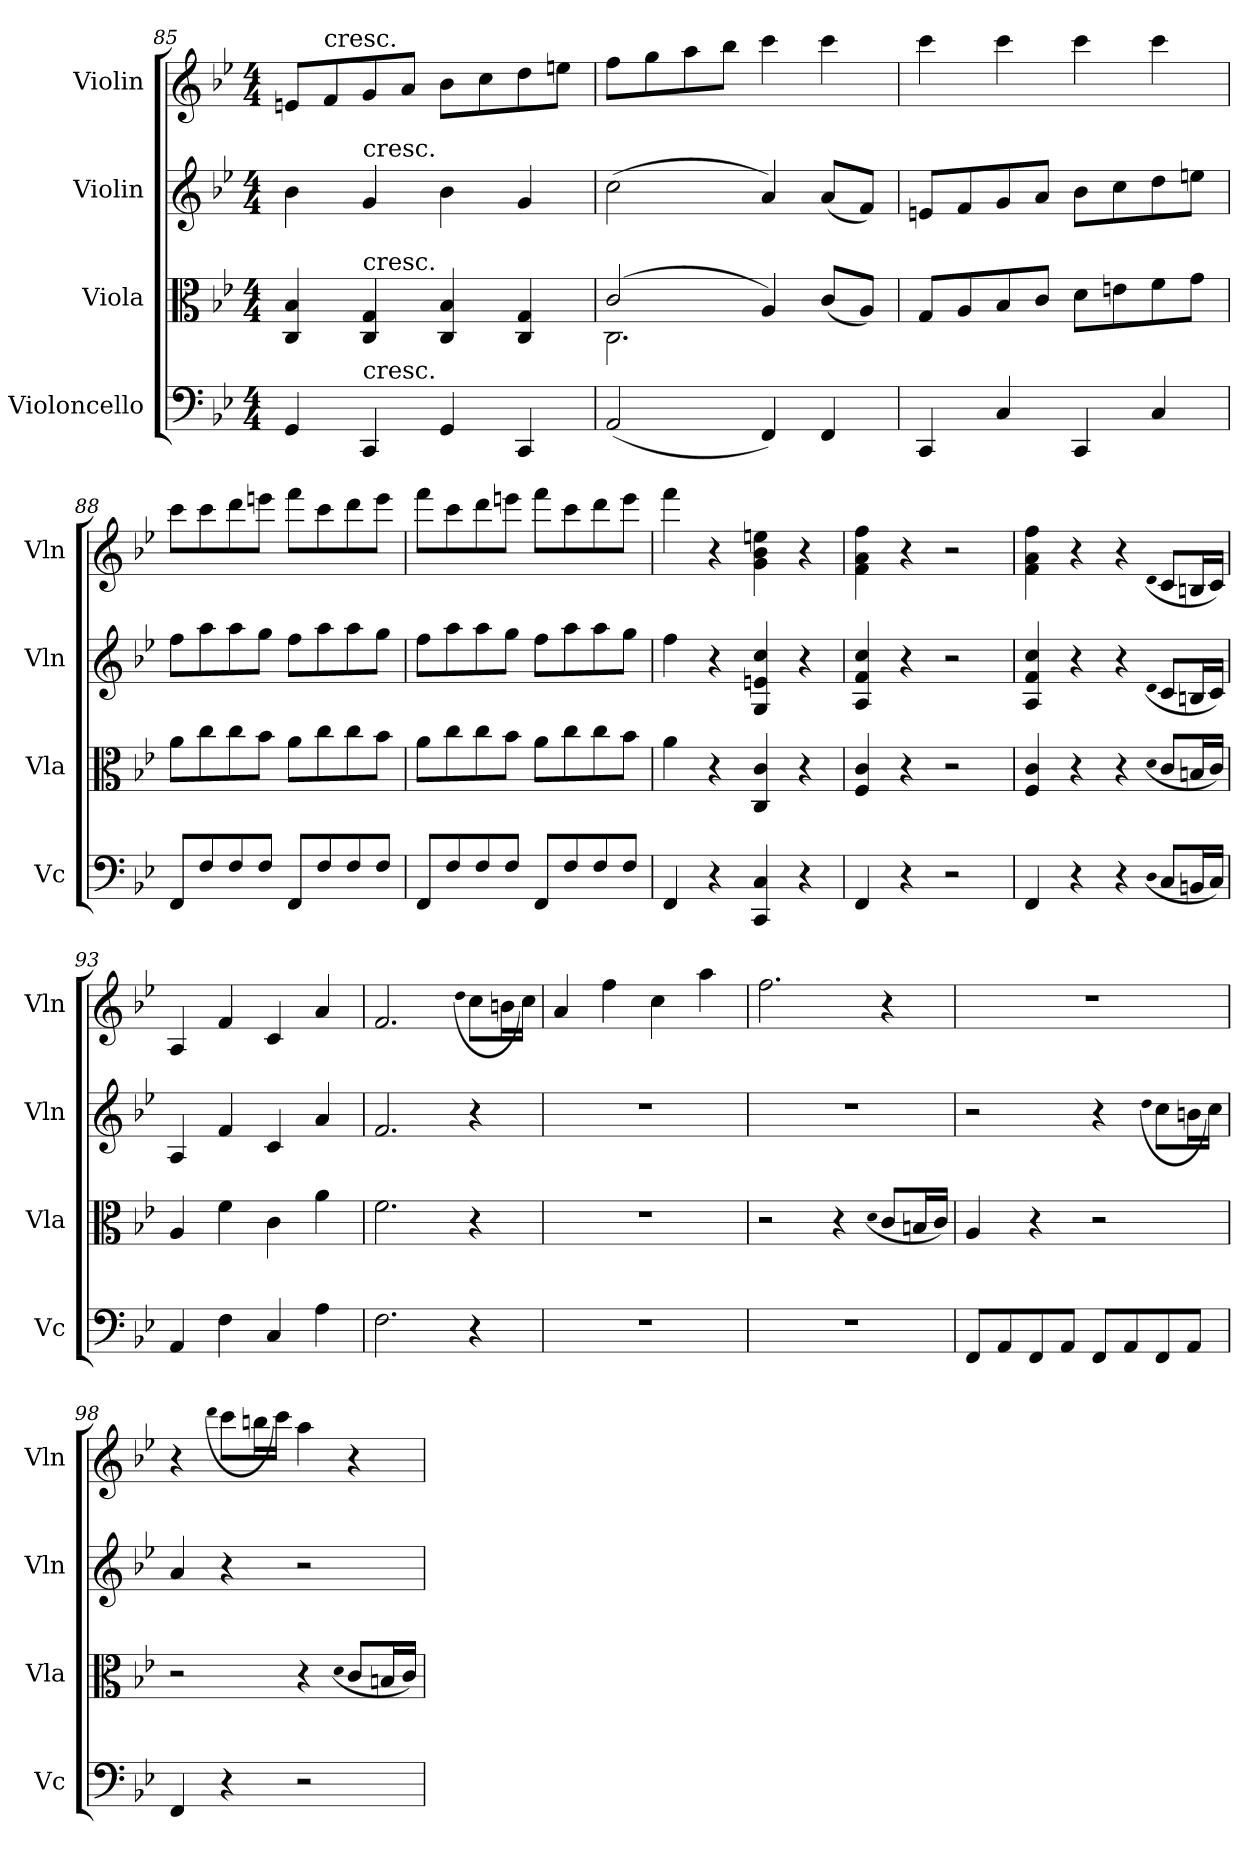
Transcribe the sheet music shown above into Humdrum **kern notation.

**kern	**kern	**kern	**kern
*part4	*part3	*part2	*part1
*staff4	*staff3	*staff2	*staff1
*I"Violoncello	*I"Viola	*I"Violin	*I"Violin
*I'Vc	*I'Vla	*I'Vln	*I'Vln
*clefF4	*clefC3	*clefG2	*clefG2
*k[b-e-]	*k[b-e-]	*k[b-e-]	*k[b-e-]
*M4/4	*M4/4	*M4/4	*M4/4
=85	=85	=85	=85
4GG/	4C/ 4B-/	4b-\	8en/L
!	!	!	!LO:TX:t=cresc.
.	.	.	8f/
!	!	!LO:TX:t=cresc.	!
!	!LO:TX:t=cresc.	!	!
!LO:TX:t=cresc.	!	!	!
4CC/	4C/ 4G/	4g/	8g/
.	.	.	8a/J
4GG/	4C/ 4B-/	4b-\	8b-\L
.	.	.	8cc\
4CC/	4C/ 4G/	4g/	8dd\
.	.	.	8een\J
=86	=86	=86	=86
*	*^	*	*
(2AA/	(2c/	2.C\	(2cc\	8ff\L
.	.	.	.	8gg\
.	.	.	.	8aa\
.	.	.	.	8bb-\J
4FF/)	4A/)	.	4a/)	4ccc\
4FF/	(8c/L	4ryy	(8a/L	4ccc\
.	8A/J)	.	8f/J)	.
*	*v	*v	*	*
=87	=87	=87	=87
4CC/	8G/L	8en/L	4ccc\
.	8A/	8f/	.
4C/	8B-/	8g/	4ccc\
.	8c/J	8a/J	.
4CC/	8d\L	8b-\L	4ccc\
.	8en\	8cc\	.
4C/	8f\	8dd\	4ccc\
.	8g\J	8een\J	.
=88	=88	=88	=88
8FF/L	8a\L	8ff\L	8ccc\L
8F/	8cc\	8aa\	8ccc\
8F/	8cc\	8aa\	8ddd\
8F/J	8b-\J	8gg\J	8eeen\J
8FF/L	8a\L	8ff\L	8fff\L
8F/	8cc\	8aa\	8ccc\
8F/	8cc\	8aa\	8ddd\
8F/J	8b-\J	8gg\J	8eee\J
=89	=89	=89	=89
8FF/L	8a\L	8ff\L	8fff\L
8F/	8cc\	8aa\	8ccc\
8F/	8cc\	8aa\	8ddd\
8F/J	8b-\J	8gg\J	8eeen\J
8FF/L	8a\L	8ff\L	8fff\L
8F/	8cc\	8aa\	8ccc\
8F/	8cc\	8aa\	8ddd\
8F/J	8b-\J	8gg\J	8eee\J
=90	=90	=90	=90
4FF/	4a\	4ff\	4fff\
4r	4r	4r	4r
4CC/ 4C/	4C/ 4c/	4G/ 4en/ 4cc/	4g\ 4b-\ 4een\
4r	4r	4r	4r
=91	=91	=91	=91
4FF/	4F/ 4c/	4A/ 4f/ 4cc/	4f\ 4a\ 4ff\
4r	4r	4r	4r
2r	2r	2r	2r
=92	=92	=92	=92
4FF/	4F/ 4c/	4A/ 4f/ 4cc/	4f\ 4a\ 4ff\
4r	4r	4r	4r
4r	4r	4r	4r
(qD	(qd	(qd	(qd
8C/L	8c/L	8c/L	8c/L
16BBn/L	16Bn/L	16Bn/L	16Bn/L
16C/JJ)	16c/JJ)	16c/JJ)	16c/JJ)
=93	=93	=93	=93
4AA/	4A/	4A/	4A/
4F\	4f\	4f/	4f/
4C/	4c\	4c/	4c/
4A\	4a\	4a/	4a/
=94	=94	=94	=94
2.F\	2.f\	2.f/	2.f/
.	.	.	(qdd
4r	4r	4r	8cc\L
.	.	.	16bn\L
.	.	.	16cc\JJ)
=95	=95	=95	=95
1r	1r	1r	4a/
.	.	.	4ff\
.	.	.	4cc\
.	.	.	4aa\
=96	=96	=96	=96
1r	2r	1r	2.ff\
.	4r	.	.
.	(qd	.	.
.	8c/L	.	4r
.	16Bn/L	.	.
.	16c/JJ)	.	.
=97	=97	=97	=97
8FF/L	4A/	2r	1r
8AA/	.	.	.
8FF/	4r	.	.
8AA/J	.	.	.
8FF/L	2r	4r	.
8AA/	.	.	.
.	.	(qdd	.
8FF/	.	8cc\L	.
8AA/J	.	16bn\L	.
.	.	16cc\JJ)	.
=98	=98	=98	=98
4FF/	2r	4a/	4r
.	.	.	(qddd
4r	.	4r	8ccc\L
.	.	.	16bbn\L
.	.	.	16ccc\JJ)
2r	4r	2r	4aa\
.	(qd	.	.
.	8c/L	.	4r
.	16Bn/L	.	.
.	16c/JJ)	.	.
=	=	=	=
*-	*-	*-	*-
